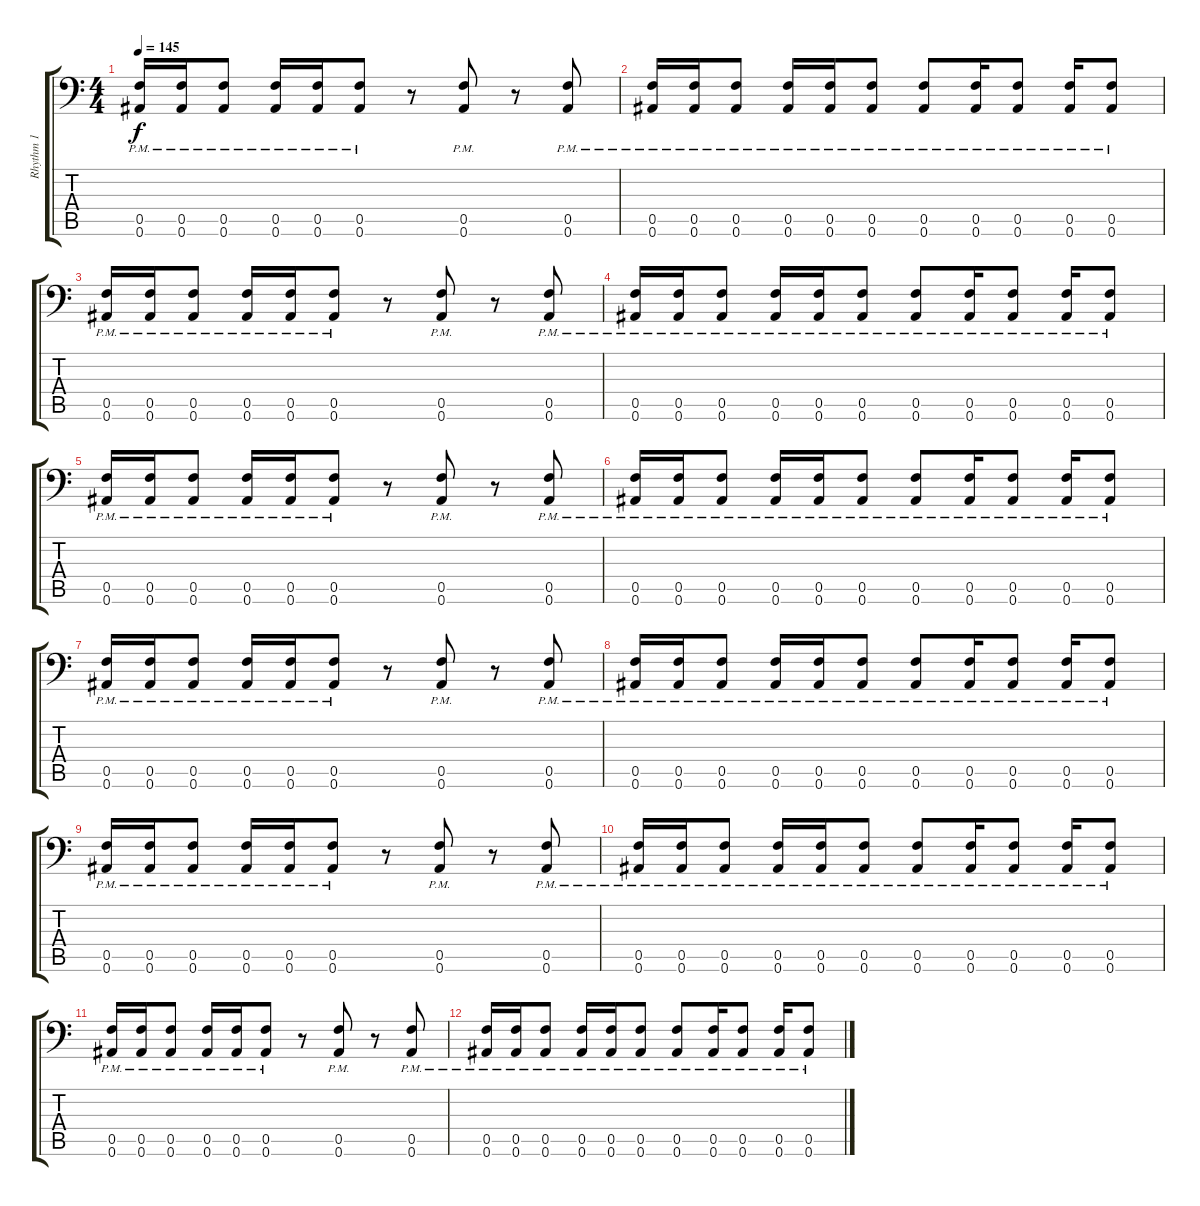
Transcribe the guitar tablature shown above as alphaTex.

\track ("Rhythm 1" "Rhythm 1") {instrument distortionguitar}
\staff {score tabs}
\tuning (C4 G3 Eb3 Bb2 F2 Bb1) {hide}
\ts (4 4)
\tempo 145
\clef f4
\ks aminor
(0.5{pm} 0.6{pm}).16{dy f} (0.5{pm} 0.6{pm}).16 (0.5{pm} 0.6{pm}).8 (0.5{pm} 0.6{pm}).16 (0.5{pm} 0.6{pm}).16 (0.5{pm} 0.6{pm}).8 r.8 (0.5{pm} 0.6{pm}).8 r.8 (0.5{pm} 0.6{pm}).8 |
(0.5{pm} 0.6{pm}).16 (0.5{pm} 0.6{pm}).16 (0.5{pm} 0.6{pm}).8 (0.5{pm} 0.6{pm}).16 (0.5{pm} 0.6{pm}).16 (0.5{pm} 0.6{pm}).8 (0.5{pm} 0.6{pm}).8 (0.5{pm} 0.6{pm}).16 (0.5{pm} 0.6{pm}).8 (0.5{pm} 0.6{pm}).16 (0.5{pm} 0.6{pm}).8 |
(0.5{pm} 0.6{pm}).16 (0.5{pm} 0.6{pm}).16 (0.5{pm} 0.6{pm}).8 (0.5{pm} 0.6{pm}).16 (0.5{pm} 0.6{pm}).16 (0.5{pm} 0.6{pm}).8 r.8 (0.5{pm} 0.6{pm}).8 r.8 (0.5{pm} 0.6{pm}).8 |
(0.5{pm} 0.6{pm}).16 (0.5{pm} 0.6{pm}).16 (0.5{pm} 0.6{pm}).8 (0.5{pm} 0.6{pm}).16 (0.5{pm} 0.6{pm}).16 (0.5{pm} 0.6{pm}).8 (0.5{pm} 0.6{pm}).8 (0.5{pm} 0.6{pm}).16 (0.5{pm} 0.6{pm}).8 (0.5{pm} 0.6{pm}).16 (0.5{pm} 0.6{pm}).8 |
(0.5{pm} 0.6{pm}).16 (0.5{pm} 0.6{pm}).16 (0.5{pm} 0.6{pm}).8 (0.5{pm} 0.6{pm}).16 (0.5{pm} 0.6{pm}).16 (0.5{pm} 0.6{pm}).8 r.8 (0.5{pm} 0.6{pm}).8 r.8 (0.5{pm} 0.6{pm}).8 |
(0.5{pm} 0.6{pm}).16 (0.5{pm} 0.6{pm}).16 (0.5{pm} 0.6{pm}).8 (0.5{pm} 0.6{pm}).16 (0.5{pm} 0.6{pm}).16 (0.5{pm} 0.6{pm}).8 (0.5{pm} 0.6{pm}).8 (0.5{pm} 0.6{pm}).16 (0.5{pm} 0.6{pm}).8 (0.5{pm} 0.6{pm}).16 (0.5{pm} 0.6{pm}).8 |
(0.5{pm} 0.6{pm}).16 (0.5{pm} 0.6{pm}).16 (0.5{pm} 0.6{pm}).8 (0.5{pm} 0.6{pm}).16 (0.5{pm} 0.6{pm}).16 (0.5{pm} 0.6{pm}).8 r.8 (0.5{pm} 0.6{pm}).8 r.8 (0.5{pm} 0.6{pm}).8 |
(0.5{pm} 0.6{pm}).16 (0.5{pm} 0.6{pm}).16 (0.5{pm} 0.6{pm}).8 (0.5{pm} 0.6{pm}).16 (0.5{pm} 0.6{pm}).16 (0.5{pm} 0.6{pm}).8 (0.5{pm} 0.6{pm}).8 (0.5{pm} 0.6{pm}).16 (0.5{pm} 0.6{pm}).8 (0.5{pm} 0.6{pm}).16 (0.5{pm} 0.6{pm}).8 |
(0.5{pm} 0.6{pm}).16 (0.5{pm} 0.6{pm}).16 (0.5{pm} 0.6{pm}).8 (0.5{pm} 0.6{pm}).16 (0.5{pm} 0.6{pm}).16 (0.5{pm} 0.6{pm}).8 r.8 (0.5{pm} 0.6{pm}).8 r.8 (0.5{pm} 0.6{pm}).8 |
(0.5{pm} 0.6{pm}).16 (0.5{pm} 0.6{pm}).16 (0.5{pm} 0.6{pm}).8 (0.5{pm} 0.6{pm}).16 (0.5{pm} 0.6{pm}).16 (0.5{pm} 0.6{pm}).8 (0.5{pm} 0.6{pm}).8 (0.5{pm} 0.6{pm}).16 (0.5{pm} 0.6{pm}).8 (0.5{pm} 0.6{pm}).16 (0.5{pm} 0.6{pm}).8 |
(0.5{pm} 0.6{pm}).16 (0.5{pm} 0.6{pm}).16 (0.5{pm} 0.6{pm}).8 (0.5{pm} 0.6{pm}).16 (0.5{pm} 0.6{pm}).16 (0.5{pm} 0.6{pm}).8 r.8 (0.5{pm} 0.6{pm}).8 r.8 (0.5{pm} 0.6{pm}).8 |
(0.5{pm} 0.6{pm}).16 (0.5{pm} 0.6{pm}).16 (0.5{pm} 0.6{pm}).8 (0.5{pm} 0.6{pm}).16 (0.5{pm} 0.6{pm}).16 (0.5{pm} 0.6{pm}).8 (0.5{pm} 0.6{pm}).8 (0.5{pm} 0.6{pm}).16 (0.5{pm} 0.6{pm}).8 (0.5{pm} 0.6{pm}).16 (0.5{pm} 0.6{pm}).8
